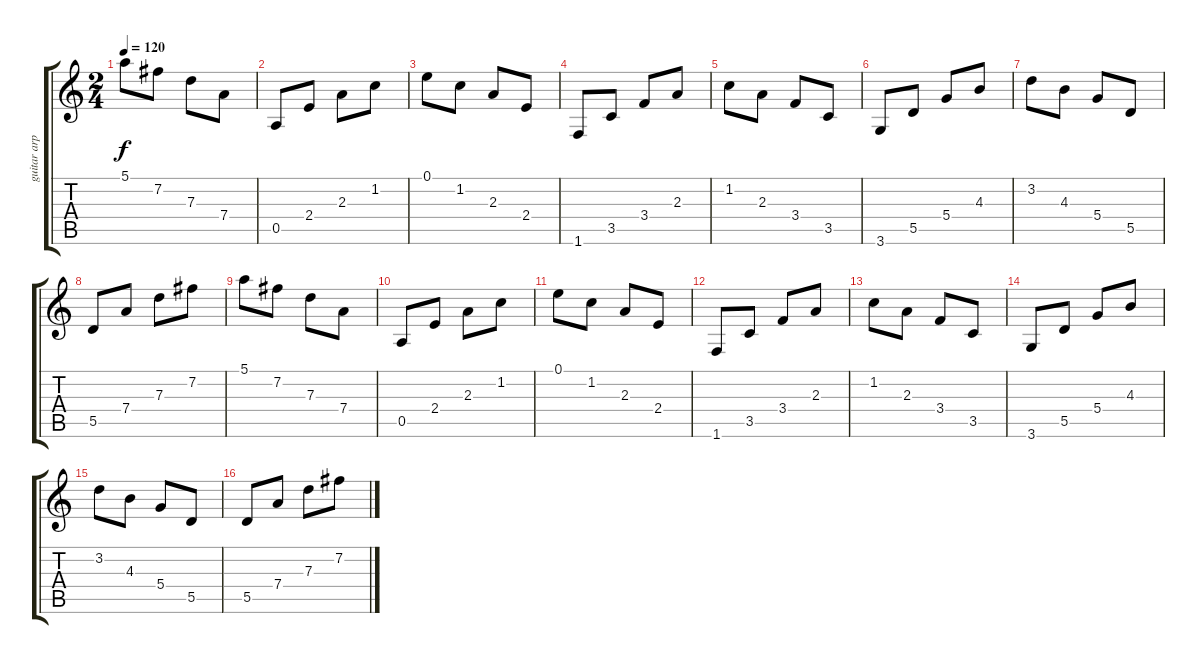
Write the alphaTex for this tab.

\track ("guitar arpegio  left" "guitar arp") {instrument acousticguitarnylon}
\staff {score tabs}
\tuning (E4 B3 G3 D3 A2 E2) {hide}
\ts (2 4)
\tempo 120
\clef g2
\ks c
5.1.8{dy f} 7.2.8 7.3.8 7.4.8 |
0.5.8 2.4.8 2.3.8 1.2.8 |
0.1.8 1.2.8 2.3.8 2.4.8 |
1.6.8 3.5.8 3.4.8 2.3.8 |
1.2.8 2.3.8 3.4.8 3.5.8 |
3.6.8 5.5.8 5.4.8 4.3.8 |
3.2.8 4.3.8 5.4.8 5.5.8 |
5.5.8 7.4.8 7.3.8 7.2.8 |
5.1.8 7.2.8 7.3.8 7.4.8 |
0.5.8 2.4.8 2.3.8 1.2.8 |
0.1.8 1.2.8 2.3.8 2.4.8 |
1.6.8 3.5.8 3.4.8 2.3.8 |
1.2.8 2.3.8 3.4.8 3.5.8 |
3.6.8 5.5.8 5.4.8 4.3.8 |
3.2.8 4.3.8 5.4.8 5.5.8 |
5.5.8 7.4.8 7.3.8 7.2.8
